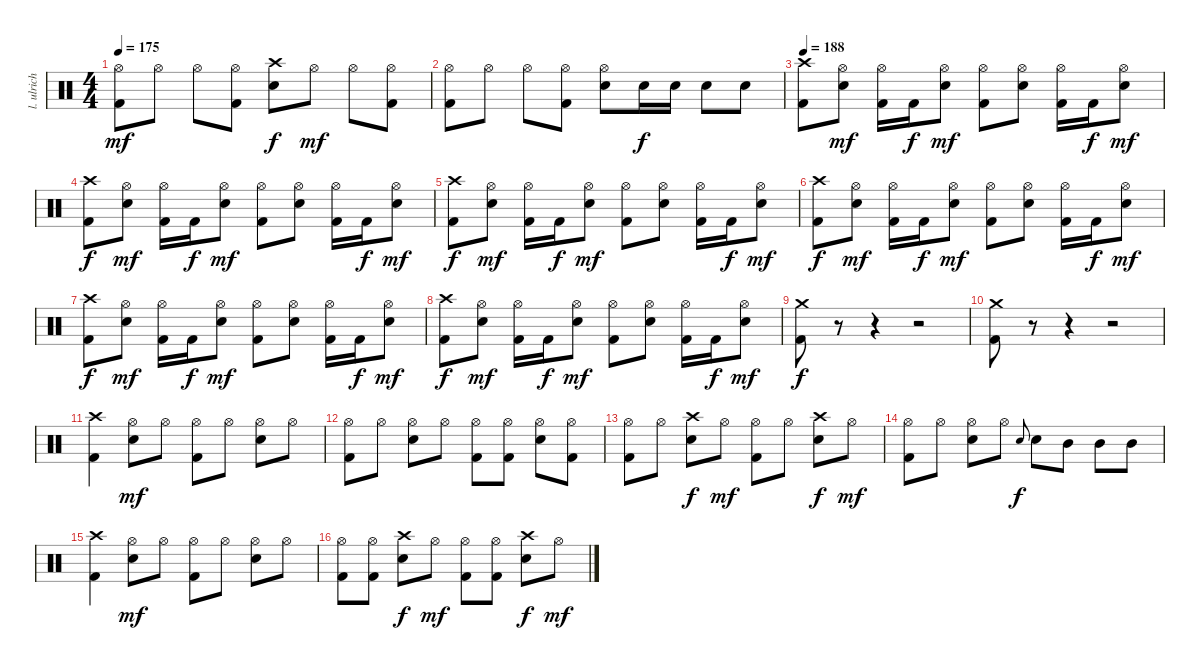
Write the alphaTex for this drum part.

\track ("l. ulrich - drums" "l. ulrich ") {instrument percussion}
\staff {score}
\articulation defaults
\ts (4 4)
\tempo 175
\clef neutral
\ks c
("Hi-Hat (open)" "Kick (hit) 2").8{dy mf} "Hi-Hat (open)".8 "Hi-Hat (open)".8 ("Hi-Hat (open)" "Kick (hit) 2").8 ("Crash high (hit)" "Snare (hit) 2").8{dy f} "Hi-Hat (open)".8{dy mf} "Hi-Hat (open)".8 ("Hi-Hat (open)" "Kick (hit) 2").8 |
("Hi-Hat (open)" "Kick (hit) 2").8 "Hi-Hat (open)".8 "Hi-Hat (open)".8 ("Hi-Hat (open)" "Kick (hit) 2").8 ("Hi-Hat (open)" "Snare (hit) 2").8 "Snare (hit) 2".16{dy f} "Snare (hit) 2".16 "Snare (hit) 2".8 "Snare (hit) 2".8 |
\tempo 188
("Crash high (hit)" "Kick (hit) 2").8 ("Hi-Hat (open)" "Snare (hit) 2").8{dy mf} ("Hi-Hat (open)" "Kick (hit) 2").16 "Kick (hit) 2".16{dy f} ("Hi-Hat (open)" "Snare (hit) 2").8{dy mf} ("Hi-Hat (open)" "Kick (hit) 2").8 ("Hi-Hat (open)" "Snare (hit) 2").8 ("Hi-Hat (open)" "Kick (hit) 2").16 "Kick (hit) 2".16{dy f} ("Hi-Hat (open)" "Snare (hit) 2").8{dy mf} |
("Crash high (hit)" "Kick (hit) 2").8{dy f} ("Hi-Hat (open)" "Snare (hit) 2").8{dy mf} ("Hi-Hat (open)" "Kick (hit) 2").16 "Kick (hit) 2".16{dy f} ("Hi-Hat (open)" "Snare (hit) 2").8{dy mf} ("Hi-Hat (open)" "Kick (hit) 2").8 ("Hi-Hat (open)" "Snare (hit) 2").8 ("Hi-Hat (open)" "Kick (hit) 2").16 "Kick (hit) 2".16{dy f} ("Hi-Hat (open)" "Snare (hit) 2").8{dy mf} |
("Crash high (hit)" "Kick (hit) 2").8{dy f} ("Hi-Hat (open)" "Snare (hit) 2").8{dy mf} ("Hi-Hat (open)" "Kick (hit) 2").16 "Kick (hit) 2".16{dy f} ("Hi-Hat (open)" "Snare (hit) 2").8{dy mf} ("Hi-Hat (open)" "Kick (hit) 2").8 ("Hi-Hat (open)" "Snare (hit) 2").8 ("Hi-Hat (open)" "Kick (hit) 2").16 "Kick (hit) 2".16{dy f} ("Hi-Hat (open)" "Snare (hit) 2").8{dy mf} |
("Crash high (hit)" "Kick (hit) 2").8{dy f} ("Hi-Hat (open)" "Snare (hit) 2").8{dy mf} ("Hi-Hat (open)" "Kick (hit) 2").16 "Kick (hit) 2".16{dy f} ("Hi-Hat (open)" "Snare (hit) 2").8{dy mf} ("Hi-Hat (open)" "Kick (hit) 2").8 ("Hi-Hat (open)" "Snare (hit) 2").8 ("Hi-Hat (open)" "Kick (hit) 2").16 "Kick (hit) 2".16{dy f} ("Hi-Hat (open)" "Snare (hit) 2").8{dy mf} |
("Crash high (hit)" "Kick (hit) 2").8{dy f} ("Hi-Hat (open)" "Snare (hit) 2").8{dy mf} ("Hi-Hat (open)" "Kick (hit) 2").16 "Kick (hit) 2".16{dy f} ("Hi-Hat (open)" "Snare (hit) 2").8{dy mf} ("Hi-Hat (open)" "Kick (hit) 2").8 ("Hi-Hat (open)" "Snare (hit) 2").8 ("Hi-Hat (open)" "Kick (hit) 2").16 "Kick (hit) 2".16{dy f} ("Hi-Hat (open)" "Snare (hit) 2").8{dy mf} |
("Crash high (hit)" "Kick (hit) 2").8{dy f} ("Hi-Hat (open)" "Snare (hit) 2").8{dy mf} ("Hi-Hat (open)" "Kick (hit) 2").16 "Kick (hit) 2".16{dy f} ("Hi-Hat (open)" "Snare (hit) 2").8{dy mf} ("Hi-Hat (open)" "Kick (hit) 2").8 ("Hi-Hat (open)" "Snare (hit) 2").8 ("Hi-Hat (open)" "Kick (hit) 2").16 "Kick (hit) 2".16{dy f} ("Hi-Hat (open)" "Snare (hit) 2").8{dy mf} |
("Crash medium (hit)" "Kick (hit) 2").8{dy f} r.8 r.4 r.2 |
("Crash medium (hit)" "Kick (hit) 2").8 r.8 r.4 r.2 |
("Crash high (hit)" "Kick (hit) 2").4 ("Hi-Hat (open)" "Snare (hit) 2").8{dy mf} "Hi-Hat (open)".8 ("Hi-Hat (open)" "Kick (hit) 2").8 "Hi-Hat (open)".8 ("Hi-Hat (open)" "Snare (hit) 2").8 "Hi-Hat (open)".8 |
("Hi-Hat (open)" "Kick (hit) 2").8 "Hi-Hat (open)".8 ("Hi-Hat (open)" "Snare (hit) 2").8 "Hi-Hat (open)".8 ("Hi-Hat (open)" "Kick (hit) 2").8 ("Hi-Hat (open)" "Kick (hit) 2").8 ("Hi-Hat (open)" "Snare (hit) 2").8 ("Hi-Hat (open)" "Kick (hit) 2").8 |
("Hi-Hat (open)" "Kick (hit) 2").8 "Hi-Hat (open)".8 ("Crash high (hit)" "Snare (hit) 2").8{dy f} "Hi-Hat (open)".8{dy mf} ("Hi-Hat (open)" "Kick (hit) 2").8 "Hi-Hat (open)".8 ("Crash high (hit)" "Snare (hit) 2").8{dy f} "Hi-Hat (open)".8{dy mf} |
("Hi-Hat (open)" "Kick (hit) 2").8 "Hi-Hat (open)".8 ("Hi-Hat (open)" "Snare (hit) 2").8 "Hi-Hat (open)".8 "Snare (hit) 2".8{gr onbeat dy f} "Snare (hit) 2".8 "Mid Tom (hit)".8 "Mid Tom (hit)".8 "Mid Tom (hit)".8 |
("Crash high (hit)" "Kick (hit) 2").4 ("Hi-Hat (open)" "Snare (hit) 2").8{dy mf} "Hi-Hat (open)".8 ("Hi-Hat (open)" "Kick (hit) 2").8 "Hi-Hat (open)".8 ("Hi-Hat (open)" "Snare (hit) 2").8 "Hi-Hat (open)".8 |
("Hi-Hat (open)" "Kick (hit) 2").8 ("Hi-Hat (open)" "Kick (hit) 2").8 ("Crash high (hit)" "Snare (hit) 2").8{dy f} "Hi-Hat (open)".8{dy mf} ("Hi-Hat (open)" "Kick (hit) 2").8 ("Hi-Hat (open)" "Kick (hit) 2").8 ("Crash high (hit)" "Snare (hit) 2").8{dy f} "Hi-Hat (open)".8{dy mf}
